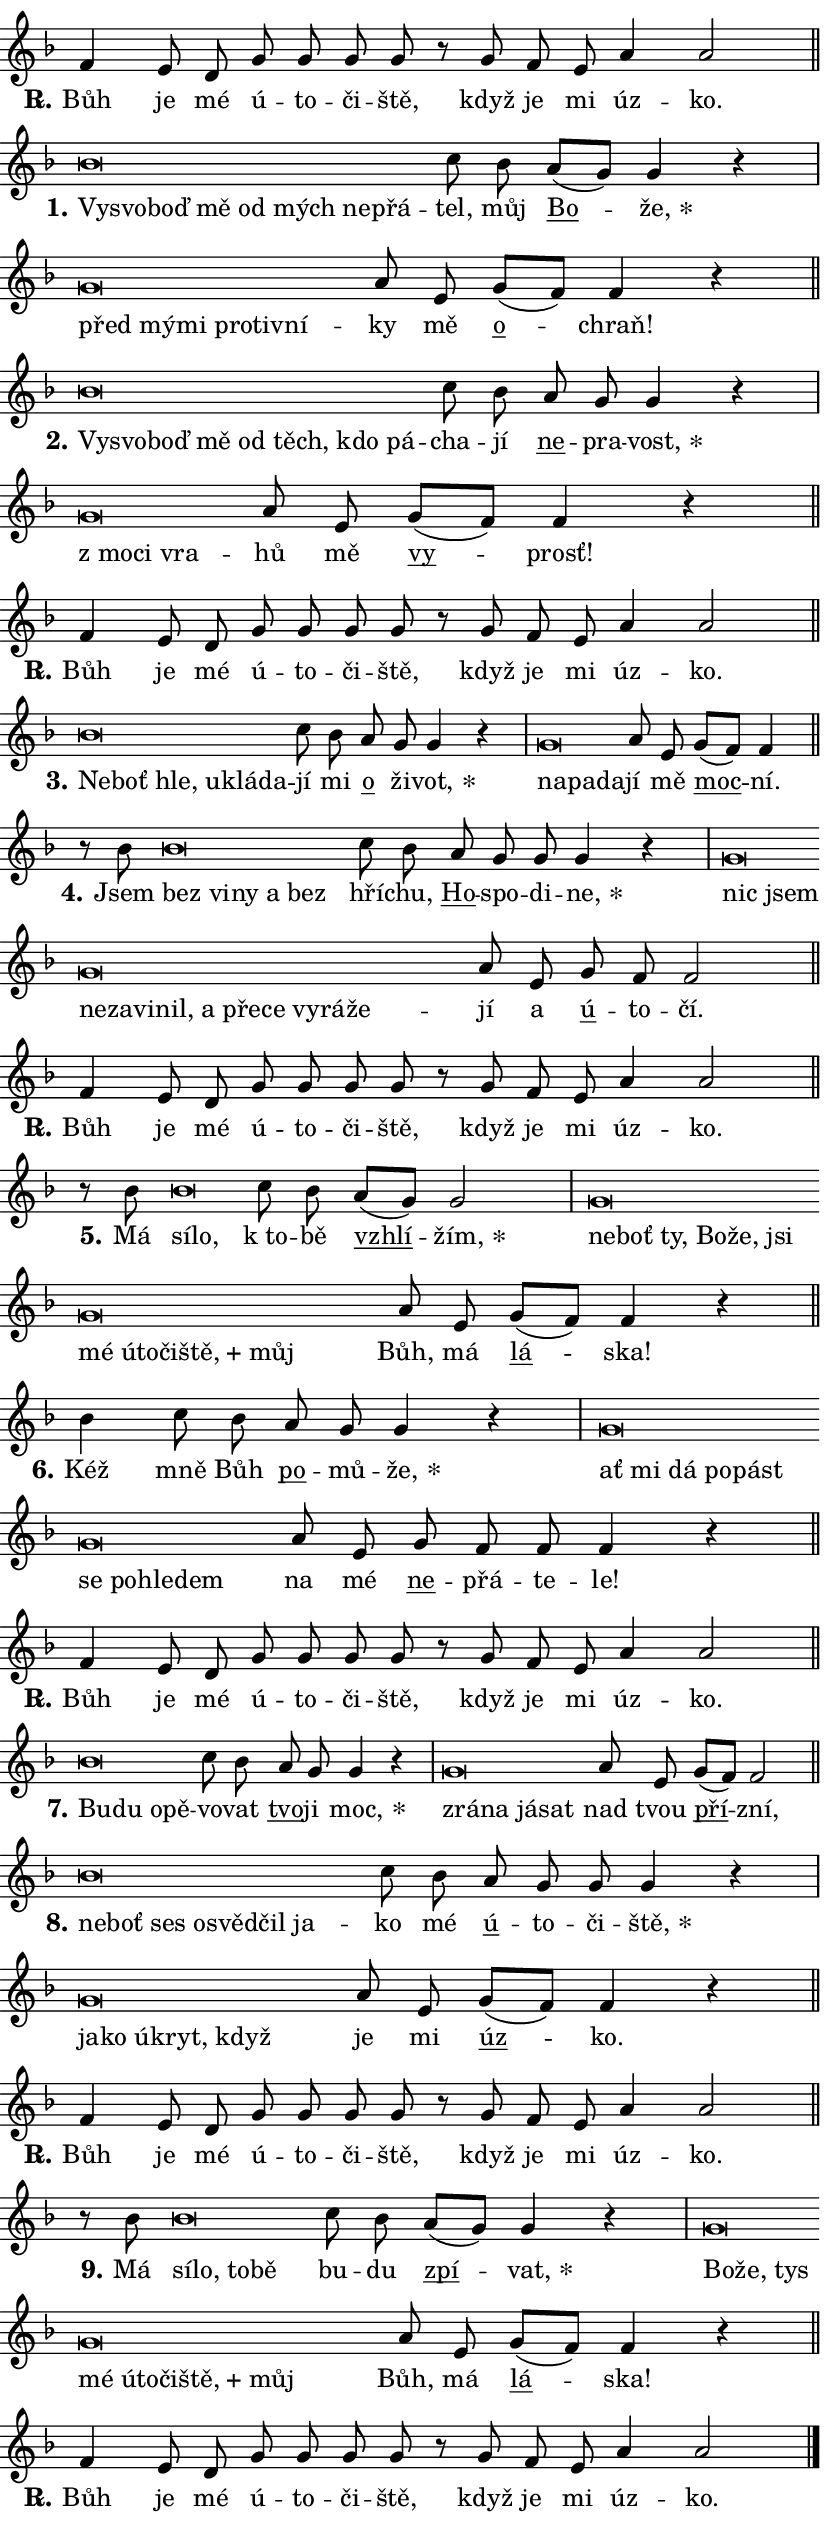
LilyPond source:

\version "2.24.0"
\header { tagline = "" }
\paper {
  indent = 0\cm
  top-margin = 0\cm
  right-margin = 0.13\cm % to fit lyric hyphens
  bottom-margin = 0\cm
  left-margin = 0\cm
  paper-width = 14\cm
  page-breaking = #ly:one-page-breaking
  system-system-spacing.basic-distance = #11
  score-system-spacing.basic-distance = #11
  ragged-last = ##f
}


%% Author: Thomas Morley
%% https://lists.gnu.org/archive/html/lilypond-user/2020-05/msg00002.html
#(define (line-position grob)
"Returns position of @var[grob} in current system:
   @code{'start}, if at first time-step
   @code{'end}, if at last time-step
   @code{'middle} otherwise
"
  (let* ((col (ly:item-get-column grob))
         (ln (ly:grob-object col 'left-neighbor))
         (rn (ly:grob-object col 'right-neighbor))
         (col-to-check-left (if (ly:grob? ln) ln col))
         (col-to-check-right (if (ly:grob? rn) rn col))
         (break-dir-left
           (and
             (ly:grob-property col-to-check-left 'non-musical #f)
             (ly:item-break-dir col-to-check-left)))
         (break-dir-right
           (and
             (ly:grob-property col-to-check-right 'non-musical #f)
             (ly:item-break-dir col-to-check-right))))
        (cond ((eqv? 1 break-dir-left) 'start)
              ((eqv? -1 break-dir-right) 'end)
              (else 'middle))))

#(define (tranparent-at-line-position vctor)
  (lambda (grob)
  "Relying on @code{line-position} select the relevant enry from @var{vctor}.
Used to determine transparency,"
    (case (line-position grob)
      ((end) (not (vector-ref vctor 0)))
      ((middle) (not (vector-ref vctor 1)))
      ((start) (not (vector-ref vctor 2))))))

noteHeadBreakVisibility =
#(define-music-function (break-visibility)(vector?)
"Makes @code{NoteHead}s transparent relying on @var{break-visibility}"
#{
  \override NoteHead.transparent =
    #(tranparent-at-line-position break-visibility)
#})

#(define delete-ledgers-for-transparent-note-heads
  (lambda (grob)
    "Reads whether a @code{NoteHead} is transparent.
If so this @code{NoteHead} is removed from @code{'note-heads} from
@var{grob}, which is supposed to be @code{LedgerLineSpanner}.
As a result ledgers are not printed for this @code{NoteHead}"
    (let* ((nhds-array (ly:grob-object grob 'note-heads))
           (nhds-list
             (if (ly:grob-array? nhds-array)
                 (ly:grob-array->list nhds-array)
                 '()))
           ;; Relies on the transparent-property being done before
           ;; Staff.LedgerLineSpanner.after-line-breaking is executed.
           ;; This is fragile ...
           (to-keep
             (remove
               (lambda (nhd)
                 (ly:grob-property nhd 'transparent #f))
               nhds-list)))
      ;; TODO find a better method to iterate over grob-arrays, similiar
      ;; to filter/remove etc for lists
      ;; For now rebuilt from scratch
      (set! (ly:grob-object grob 'note-heads)  '())
      (for-each
        (lambda (nhd)
          (ly:pointer-group-interface::add-grob grob 'note-heads nhd))
        to-keep))))

squashNotes = {
  \override NoteHead.X-extent = #'(-0.2 . 0.2)
  \override NoteHead.Y-extent = #'(-0.75 . 0)
  \override NoteHead.stencil =
    #(lambda (grob)
       (let ((pos (ly:grob-property grob 'staff-position)))
         (begin
           (if (< pos -7) (display "ERROR: Lower brevis then expected\n") (display ""))
           (if (<= pos -6) ly:text-interface::print ly:note-head::print))))
}
unSquashNotes = {
  \revert NoteHead.X-extent
  \revert NoteHead.Y-extent
  \revert NoteHead.stencil
}

hideNotes = \noteHeadBreakVisibility #begin-of-line-visible
unHideNotes = \noteHeadBreakVisibility #all-visible

% work-around for resetting accidentals
% https://lilypond.org/doc/v2.23/Documentation/notation/displaying-rhythms#unmetered-music
cadenzaMeasure = {
  \cadenzaOff
  \partial 1024 s1024
  \cadenzaOn
}

#(define-markup-command (accent layout props text) (markup?)
  "Underline accented syllable"
  (interpret-markup layout props
    #{\markup \override #'(offset . 4.3) \underline { #text }#}))

responsum = \markup \concat {
  "R" \hspace #-1.05 \path #0.1 #'((moveto 0 0.07) (lineto 0.9 0.8)) \hspace #0.05 "."
}

spaceSize = #0.6828661417322834 % exact space size for TeX Gyre Schola

\layout {
  \context {
    \Staff
    \remove "Time_signature_engraver"
    \override LedgerLineSpanner.after-line-breaking = #delete-ledgers-for-transparent-note-heads
  }
  \context {
    \Lyrics {
      \override LyricSpace.minimum-distance = \spaceSize
      \override LyricText.font-name = #"TeX Gyre Schola"
      \override LyricText.font-size = 1
      \override StanzaNumber.font-name = #"TeX Gyre Schola Bold"
      \override StanzaNumber.font-size = 1
    }
  }
  \context {
    \Score 
    \override NoteHead.text =
      #(lambda (grob) 
        (let ((pos (ly:grob-property grob 'staff-position)))
          #{\markup {
            \combine
              \halign #-0.55 \raise #(if (= pos -6) 0 0.5) \override #'(thickness . 2) \draw-line #'(3.2 . 0)
              \musicglyph "noteheads.sM1"
          }#}))
  }
}

% magnetic-lyrics.ily
%
%   written by
%     Jean Abou Samra <jean@abou-samra.fr>
%     Werner Lemberg <wl@gnu.org>
%
%   adapted by
%     Jiri Hon <jiri.hon@gmail.com>
%
% Version 2022-Apr-15

% https://www.mail-archive.com/lilypond-user@gnu.org/msg149350.html

#(define (Left_hyphen_pointer_engraver context)
   "Collect syllable-hyphen-syllable occurrences in lyrics and store
them in properties.  This engraver only looks to the left.  For
example, if the lyrics input is @code{foo -- bar}, it does the
following.

@itemize @bullet
@item
Set the @code{text} property of the @code{LyricHyphen} grob between
@q{foo} and @q{bar} to @code{foo}.

@item
Set the @code{left-hyphen} property of the @code{LyricText} grob with
text @q{foo} to the @code{LyricHyphen} grob between @q{foo} and
@q{bar}.
@end itemize

Use this auxiliary engraver in combination with the
@code{lyric-@/text::@/apply-@/magnetic-@/offset!} hook."
   (let ((hyphen #f)
         (text #f))
     (make-engraver
      (acknowledgers
       ((lyric-syllable-interface engraver grob source-engraver)
        (set! text grob)))
      (end-acknowledgers
       ((lyric-hyphen-interface engraver grob source-engraver)
        ;(when (not (grob::has-interface grob 'lyric-space-interface))
          (set! hyphen grob)));)
      ((stop-translation-timestep engraver)
       (when (and text hyphen)
         (ly:grob-set-object! text 'left-hyphen hyphen))
       (set! text #f)
       (set! hyphen #f)))))

#(define (lyric-text::apply-magnetic-offset! grob)
   "If the space between two syllables is less than the value in
property @code{LyricText@/.details@/.squash-threshold}, move the right
syllable to the left so that it gets concatenated with the left
syllable.

Use this function as a hook for
@code{LyricText@/.after-@/line-@/breaking} if the
@code{Left_@/hyphen_@/pointer_@/engraver} is active."
   (let ((hyphen (ly:grob-object grob 'left-hyphen #f)))
     (when hyphen
       (let ((left-text (ly:spanner-bound hyphen LEFT)))
         (when (grob::has-interface left-text 'lyric-syllable-interface)
           (let* ((common (ly:grob-common-refpoint grob left-text X))
                  (this-x-ext (ly:grob-extent grob common X))
                  (left-x-ext
                   (begin
                     ;; Trigger magnetism for left-text.
                     (ly:grob-property left-text 'after-line-breaking)
                     (ly:grob-extent left-text common X)))
                  ;; `delta` is the gap width between two syllables.
                  (delta (- (interval-start this-x-ext)
                            (interval-end left-x-ext)))
                  (details (ly:grob-property grob 'details))
                  (threshold (assoc-get 'squash-threshold details 0.2)))
             (when (< delta threshold)
               (let* (;; We have to manipulate the input text so that
                      ;; ligatures crossing syllable boundaries are not
                      ;; disabled.  For languages based on the Latin
                      ;; script this is essentially a beautification.
                      ;; However, for non-Western scripts it can be a
                      ;; necessity.
                      (lt (ly:grob-property left-text 'text))
                      (rt (ly:grob-property grob 'text))
                      (is-space (grob::has-interface hyphen 'lyric-space-interface))
                      (space (if is-space " " ""))
                      (extra-delta (if is-space spaceSize 0))
                      ;; Append new syllable.
                      (ltrt-space (if (and (string? lt) (string? rt))
                                (string-append lt space rt)
                                (make-concat-markup (list lt space rt))))
                      ;; Right-align `ltrt` to the right side.
                      (ltrt-space-markup (grob-interpret-markup
                               grob
                               (make-translate-markup
                                (cons (interval-length this-x-ext) 0)
                                (make-right-align-markup ltrt-space)))))
                 (begin
                   ;; Don't print `left-text`.
                   (ly:grob-set-property! left-text 'stencil #f)
                   ;; Set text and stencil (which holds all collected
                   ;; syllables so far) and shift it to the left.
                   (ly:grob-set-property! grob 'text ltrt-space)
                   (ly:grob-set-property! grob 'stencil ltrt-space-markup)
                   (ly:grob-translate-axis! grob (- (- delta extra-delta)) X))))))))))


#(define (lyric-hyphen::displace-bounds-first grob)
   ;; Make very sure this callback isn't triggered too early.
   (let ((left (ly:spanner-bound grob LEFT))
         (right (ly:spanner-bound grob RIGHT)))
     (ly:grob-property left 'after-line-breaking)
     (ly:grob-property right 'after-line-breaking)
     (ly:lyric-hyphen::print grob)))

squashThreshold = #0.4

\layout {
  \context {
    \Lyrics
    \consists #Left_hyphen_pointer_engraver
    \override LyricText.after-line-breaking =
      #lyric-text::apply-magnetic-offset!
    \override LyricHyphen.stencil = #lyric-hyphen::displace-bounds-first
    \override LyricText.details.squash-threshold = \squashThreshold
    \override LyricHyphen.minimum-distance = 0
    \override LyricHyphen.minimum-length = \squashThreshold
  }
}

squashText = \override LyricText.details.squash-threshold = 9999
unSquashText = \override LyricText.details.squash-threshold = \squashThreshold

leftText = \override LyricText.self-alignment-X = #LEFT
unLeftText = \revert LyricText.self-alignment-X

starOffset = #(lambda (grob) 
                (let ((x_offset (ly:self-alignment-interface::aligned-on-x-parent grob)))
                  (if (= x_offset 0) 0 (+ x_offset 1.2))))

star = #(define-music-function (syllable)(string?)
"Append star separator at the end of a syllable"
#{
  \once \override LyricText.X-offset = #starOffset
  \lyricmode { \markup {
    #syllable
    \override #'((font-name . "TeX Gyre Schola Bold")) \hspace #0.2 \lower #0.65 \larger "*"
  } }
#})

starAccent = #(define-music-function (syllable)(string?)
"Append star separator at the end of a syllable and make accent"
#{
  \once \override LyricText.X-offset = #starOffset
  \lyricmode { \markup {
    \accent #syllable
    \override #'((font-name . "TeX Gyre Schola Bold")) \hspace #0.2 \lower #0.65 \larger "*"
  } }
#})

breath = #(define-music-function (syllable)(string?)
"Append breathing indicator at the end of a syllable"
#{
  \lyricmode { \markup { #syllable "+" } }
#})

optionalBreath = #(define-music-function (syllable)(string?)
"Append optional breathing indicator at the end of a syllable"
#{
  \lyricmode { \markup { #syllable "(+)" } }
#})


\score {
    <<
        \new Voice = "melody" { \cadenzaOn \key f \major \relative { f'4 e8 d g g g g \bar "" r g f e a4 a2 \cadenzaMeasure \bar "||" \break } }
        \new Lyrics \lyricsto "melody" { \lyricmode { \set stanza = \responsum
Bůh je mé ú -- to -- či -- ště, když je mi úz -- ko. } }
    >>
    \layout {}
}

\score {
    <<
        \new Voice = "melody" { \cadenzaOn \key f \major \relative { \squashNotes bes'\breve*1/16 \hideNotes \breve*1/16 \bar "" \breve*1/16 \bar "" \breve*1/16 \bar "" \breve*1/16 \bar "" \breve*1/16 \bar "" \breve*1/16 \breve*1/16 \bar "" \unHideNotes \unSquashNotes c8 bes \bar "" a[( g)] g4 r \cadenzaMeasure \bar "|" \squashNotes g\breve*1/16 \hideNotes \breve*1/16 \bar "" \breve*1/16 \bar "" \breve*1/16 \bar "" \breve*1/16 \breve*1/16 \bar "" \unHideNotes \unSquashNotes a8 e \bar "" g[( f)] f4 r \cadenzaMeasure \bar "||" \break } }
        \new Lyrics \lyricsto "melody" { \lyricmode { \set stanza = "1."
\leftText Vy -- \squashText svo -- boď mě od mých ne -- přá -- \unLeftText \unSquashText tel, můj \markup \accent Bo -- \star že, \leftText před \squashText mý -- mi pro -- tiv -- ní -- \unLeftText \unSquashText ky mě \markup \accent o -- chraň! } }
    >>
    \layout {}
}

\score {
    <<
        \new Voice = "melody" { \cadenzaOn \key f \major \relative { \squashNotes bes'\breve*1/16 \hideNotes \breve*1/16 \bar "" \breve*1/16 \bar "" \breve*1/16 \bar "" \breve*1/16 \bar "" \breve*1/16 \bar "" \breve*1/16 \breve*1/16 \bar "" \unHideNotes \unSquashNotes c8 bes \bar "" a g g4 r \cadenzaMeasure \bar "|" \squashNotes g\breve*1/16 \hideNotes \breve*1/16 \breve*1/16 \bar "" \unHideNotes \unSquashNotes a8 e \bar "" g[( f)] f4 r \cadenzaMeasure \bar "||" \break } }
        \new Lyrics \lyricsto "melody" { \lyricmode { \set stanza = "2."
\leftText Vy -- \squashText svo -- boď mě od těch, kdo pá -- \unLeftText \unSquashText cha -- jí \markup \accent ne -- pra -- \star vost, \leftText "z mo" -- \squashText ci vra -- \unLeftText \unSquashText hů mě \markup \accent vy -- prosť! } }
    >>
    \layout {}
}

\score {
    <<
        \new Voice = "melody" { \cadenzaOn \key f \major \relative { f'4 e8 d g g g g \bar "" r g f e a4 a2 \cadenzaMeasure \bar "||" \break } }
        \new Lyrics \lyricsto "melody" { \lyricmode { \set stanza = \responsum
Bůh je mé ú -- to -- či -- ště, když je mi úz -- ko. } }
    >>
    \layout {}
}

\score {
    <<
        \new Voice = "melody" { \cadenzaOn \key f \major \relative { \squashNotes bes'\breve*1/16 \hideNotes \breve*1/16 \bar "" \breve*1/16 \bar "" \breve*1/16 \bar "" \breve*1/16 \breve*1/16 \bar "" \unHideNotes \unSquashNotes c8 bes \bar "" a g g4 r \cadenzaMeasure \bar "|" \squashNotes g\breve*1/16 \hideNotes \breve*1/16 \breve*1/16 \bar "" \unHideNotes \unSquashNotes a8 e \bar "" g[( f)] f4 \cadenzaMeasure \bar "||" \break } }
        \new Lyrics \lyricsto "melody" { \lyricmode { \set stanza = "3."
\leftText Ne -- \squashText boť hle, u -- klá -- da -- \unLeftText \unSquashText jí mi \markup \accent o ži -- \star vot, \leftText na -- \squashText pa -- da -- \unLeftText \unSquashText jí mě \markup \accent moc -- ní. } }
    >>
    \layout {}
}

\score {
    <<
        \new Voice = "melody" { \cadenzaOn \key f \major \relative { r8 bes'8 \squashNotes bes\breve*1/16 \hideNotes \breve*1/16 \bar "" \breve*1/16 \bar "" \breve*1/16 \breve*1/16 \bar "" \unHideNotes \unSquashNotes c8 bes \bar "" a g g g4 r \cadenzaMeasure \bar "|" \squashNotes g\breve*1/16 \hideNotes \breve*1/16 \bar "" \breve*1/16 \bar "" \breve*1/16 \bar "" \breve*1/16 \bar "" \breve*1/16 \bar "" \breve*1/16 \bar "" \breve*1/16 \bar "" \breve*1/16 \bar "" \breve*1/16 \bar "" \breve*1/16 \breve*1/16 \bar "" \unHideNotes \unSquashNotes a8 e \bar "" g f f2 \cadenzaMeasure \bar "||" \break } }
        \new Lyrics \lyricsto "melody" { \lyricmode { \set stanza = "4."
Jsem \leftText bez \squashText vi -- ny a bez \unLeftText \unSquashText hří -- chu, \markup \accent Ho -- spo -- di -- \star ne, \leftText nic \squashText jsem ne -- za -- vi -- nil, a pře -- ce vy -- rá -- že -- \unLeftText \unSquashText jí a \markup \accent ú -- to -- čí. } }
    >>
    \layout {}
}

\score {
    <<
        \new Voice = "melody" { \cadenzaOn \key f \major \relative { f'4 e8 d g g g g \bar "" r g f e a4 a2 \cadenzaMeasure \bar "||" \break } }
        \new Lyrics \lyricsto "melody" { \lyricmode { \set stanza = \responsum
Bůh je mé ú -- to -- či -- ště, když je mi úz -- ko. } }
    >>
    \layout {}
}

\score {
    <<
        \new Voice = "melody" { \cadenzaOn \key f \major \relative { r8 bes'8 \squashNotes bes\breve*1/16 \hideNotes \breve*1/16 \bar "" \unHideNotes \unSquashNotes c8 bes \bar "" a[( g)] g2 \cadenzaMeasure \bar "|" \squashNotes g\breve*1/16 \hideNotes \breve*1/16 \bar "" \breve*1/16 \bar "" \breve*1/16 \bar "" \breve*1/16 \bar "" \breve*1/16 \bar "" \breve*1/16 \bar "" \breve*1/16 \bar "" \breve*1/16 \bar "" \breve*1/16 \bar "" \breve*1/16 \breve*1/16 \bar "" \unHideNotes \unSquashNotes a8 e \bar "" g[( f)] f4 r \cadenzaMeasure \bar "||" \break } }
        \new Lyrics \lyricsto "melody" { \lyricmode { \set stanza = "5."
Má \leftText sí -- \squashText lo, \unLeftText \unSquashText "k to" -- bě \markup \accent vzhlí -- \star žím, \leftText ne -- \squashText boť ty, Bo -- že, jsi mé ú -- to -- či -- \breath "ště," můj \unLeftText \unSquashText Bůh, má \markup \accent lá -- ska! } }
    >>
    \layout {}
}

\score {
    <<
        \new Voice = "melody" { \cadenzaOn \key f \major \relative { bes'4 c8 bes \bar "" a g g4 r \cadenzaMeasure \bar "|" \squashNotes g\breve*1/16 \hideNotes \breve*1/16 \bar "" \breve*1/16 \bar "" \breve*1/16 \bar "" \breve*1/16 \bar "" \breve*1/16 \bar "" \breve*1/16 \bar "" \breve*1/16 \breve*1/16 \bar "" \unHideNotes \unSquashNotes a8 e \bar "" g f f f4 r \cadenzaMeasure \bar "||" \break } }
        \new Lyrics \lyricsto "melody" { \lyricmode { \set stanza = "6."
Kéž mně Bůh \markup \accent po -- mů -- \star že, \leftText ať \squashText mi dá po -- pást se po -- hle -- dem \unLeftText \unSquashText na mé \markup \accent ne -- přá -- te -- le! } }
    >>
    \layout {}
}

\score {
    <<
        \new Voice = "melody" { \cadenzaOn \key f \major \relative { f'4 e8 d g g g g \bar "" r g f e a4 a2 \cadenzaMeasure \bar "||" \break } }
        \new Lyrics \lyricsto "melody" { \lyricmode { \set stanza = \responsum
Bůh je mé ú -- to -- či -- ště, když je mi úz -- ko. } }
    >>
    \layout {}
}

\score {
    <<
        \new Voice = "melody" { \cadenzaOn \key f \major \relative { \squashNotes bes'\breve*1/16 \hideNotes \breve*1/16 \bar "" \breve*1/16 \breve*1/16 \bar "" \unHideNotes \unSquashNotes c8 bes \bar "" a g g4 r \cadenzaMeasure \bar "|" \squashNotes g\breve*1/16 \hideNotes \breve*1/16 \bar "" \breve*1/16 \breve*1/16 \bar "" \unHideNotes \unSquashNotes a8 e \bar "" g[( f)] f2 \cadenzaMeasure \bar "||" \break } }
        \new Lyrics \lyricsto "melody" { \lyricmode { \set stanza = "7."
\leftText Bu -- \squashText du o -- pě -- \unLeftText \unSquashText vo -- vat \markup \accent tvo -- ji \star moc, \leftText zrá -- \squashText na já -- sat \unLeftText \unSquashText nad tvou \markup \accent pří -- zní, } }
    >>
    \layout {}
}

\score {
    <<
        \new Voice = "melody" { \cadenzaOn \key f \major \relative { \squashNotes bes'\breve*1/16 \hideNotes \breve*1/16 \bar "" \breve*1/16 \bar "" \breve*1/16 \bar "" \breve*1/16 \bar "" \breve*1/16 \breve*1/16 \bar "" \unHideNotes \unSquashNotes c8 bes \bar "" a g g g4 r \cadenzaMeasure \bar "|" \squashNotes g\breve*1/16 \hideNotes \breve*1/16 \bar "" \breve*1/16 \bar "" \breve*1/16 \breve*1/16 \bar "" \unHideNotes \unSquashNotes a8 e \bar "" g[( f)] f4 r \cadenzaMeasure \bar "||" \break } }
        \new Lyrics \lyricsto "melody" { \lyricmode { \set stanza = "8."
\leftText ne -- \squashText boť ses o -- svěd -- čil ja -- \unLeftText \unSquashText ko mé \markup \accent ú -- to -- či -- \star ště, \leftText ja -- \squashText ko ú -- kryt, když \unLeftText \unSquashText je mi \markup \accent úz -- ko. } }
    >>
    \layout {}
}

\score {
    <<
        \new Voice = "melody" { \cadenzaOn \key f \major \relative { f'4 e8 d g g g g \bar "" r g f e a4 a2 \cadenzaMeasure \bar "||" \break } }
        \new Lyrics \lyricsto "melody" { \lyricmode { \set stanza = \responsum
Bůh je mé ú -- to -- či -- ště, když je mi úz -- ko. } }
    >>
    \layout {}
}

\score {
    <<
        \new Voice = "melody" { \cadenzaOn \key f \major \relative { r8 bes'8 \squashNotes bes\breve*1/16 \hideNotes \breve*1/16 \bar "" \breve*1/16 \breve*1/16 \bar "" \unHideNotes \unSquashNotes c8 bes \bar "" a[( g)] g4 r \cadenzaMeasure \bar "|" \squashNotes g\breve*1/16 \hideNotes \breve*1/16 \bar "" \breve*1/16 \bar "" \breve*1/16 \bar "" \breve*1/16 \bar "" \breve*1/16 \bar "" \breve*1/16 \bar "" \breve*1/16 \breve*1/16 \bar "" \unHideNotes \unSquashNotes a8 e \bar "" g[( f)] f4 r \cadenzaMeasure \bar "||" \break } }
        \new Lyrics \lyricsto "melody" { \lyricmode { \set stanza = "9."
Má \leftText sí -- \squashText lo, to -- bě \unLeftText \unSquashText bu -- du \markup \accent zpí -- \star vat, \leftText Bo -- \squashText že, tys mé ú -- to -- či -- \breath "ště," můj \unLeftText \unSquashText Bůh, má \markup \accent lá -- ska! } }
    >>
    \layout {}
}

\score {
    <<
        \new Voice = "melody" { \cadenzaOn \key f \major \relative { f'4 e8 d g g g g \bar "" r g f e a4 a2 \cadenzaMeasure \bar "||" \break } \bar "|." }
        \new Lyrics \lyricsto "melody" { \lyricmode { \set stanza = \responsum
Bůh je mé ú -- to -- či -- ště, když je mi úz -- ko. } }
    >>
    \layout {}
}
